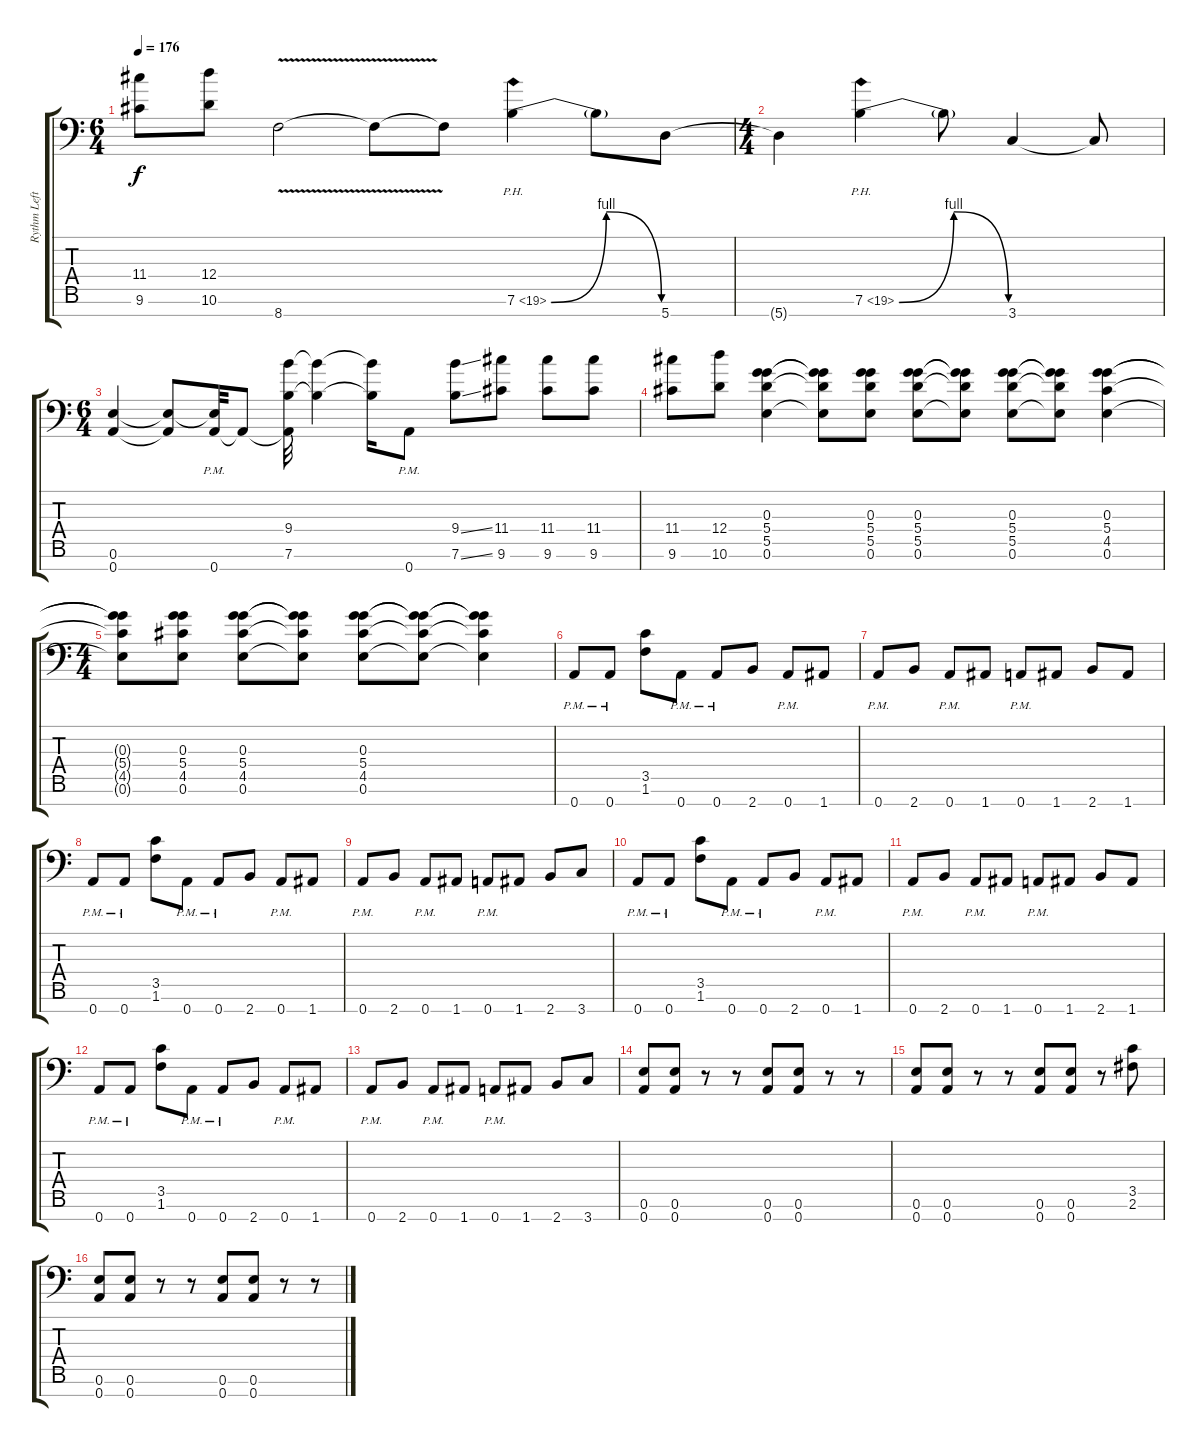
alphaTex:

\track ("Rythm Left" "Rythm Left") {instrument distortionguitar}
\staff {score tabs}
\tuning (E4 B3 G3 D3 A2 E2 A1) {hide}
\ts (6 4)
\tempo 176
\clef f4
\ks c
(11.4 9.6).8{dy f} (12.4 10.6).8 8.7{v}.2 8.7{t}.8 8.7{t}.8 7.6{be (bendrelease 0 0 30 4 30 4 60 0) ph 12}.4 7.6{t}.8 5.7.8 |
\ts (4 4)
5.7{t}.4 7.6{be (bendrelease 0 0 30 4 30 4 60 0) ph 12}.4 7.6{t}.8 3.7.4 3.7{t}.8 |
\ts (6 4)
(0.6 0.7).4 (0.6{t} 0.7{t}).8 (0.6{t} 0.7{pm}).32 0.7{t}.8 (9.4 7.6 0.7{t}).32 (9.4{t} 7.6{t}).4 (9.4{t} 7.6{t}).16 0.7{pm}.8 (9.4{ss} 7.6{ss}).8 (11.4 9.6).8 (11.4 9.6).8 (11.4 9.6).8 |
(11.4 9.6).8 (12.4 10.6).8 (0.3 5.4 5.5 0.6).4 (0.3{t} 5.4{t} 5.5{t} 0.6{t}).8 (0.3 5.4 5.5 0.6).8 (0.3 5.4 5.5 0.6).8 (0.3{t} 5.4{t} 5.5{t} 0.6{t}).8 (0.3 5.4 5.5 0.6).8 (0.3{t} 5.4{t} 5.5{t} 0.6{t}).8 (0.3 5.4 4.5 0.6).4 |
\ts (4 4)
(0.3{t} 5.4{t} 4.5{t} 0.6{t}).8 (0.3 5.4 4.5 0.6).8 (0.3 5.4 4.5 0.6).8 (0.3{t} 5.4{t} 4.5{t} 0.6{t}).8 (0.3 5.4 4.5 0.6).8 (0.3{t} 5.4{t} 4.5{t} 0.6{t}).8 (0.3{t} 5.4{t} 4.5{t} 0.6{t}).4 |
0.7{pm}.8 0.7{pm}.8 (3.5 1.6).8 0.7{pm}.8 0.7{pm}.8 2.7.8 0.7{pm}.8 1.7.8 |
0.7{pm}.8 2.7.8 0.7{pm}.8 1.7.8 0.7{pm}.8 1.7.8 2.7.8 1.7.8 |
0.7{pm}.8 0.7{pm}.8 (3.5 1.6).8 0.7{pm}.8 0.7{pm}.8 2.7.8 0.7{pm}.8 1.7.8 |
0.7{pm}.8 2.7.8 0.7{pm}.8 1.7.8 0.7{pm}.8 1.7.8 2.7.8 3.7.8 |
0.7{pm}.8 0.7{pm}.8 (3.5 1.6).8 0.7{pm}.8 0.7{pm}.8 2.7.8 0.7{pm}.8 1.7.8 |
0.7{pm}.8 2.7.8 0.7{pm}.8 1.7.8 0.7{pm}.8 1.7.8 2.7.8 1.7.8 |
0.7{pm}.8 0.7{pm}.8 (3.5 1.6).8 0.7{pm}.8 0.7{pm}.8 2.7.8 0.7{pm}.8 1.7.8 |
0.7{pm}.8 2.7.8 0.7{pm}.8 1.7.8 0.7{pm}.8 1.7.8 2.7.8 3.7.8 |
(0.6 0.7).8 (0.6 0.7).8 r.8 r.8 (0.6 0.7).8 (0.6 0.7).8 r.8 r.8 |
(0.6 0.7).8 (0.6 0.7).8 r.8 r.8 (0.6 0.7).8 (0.6 0.7).8 r.8 (3.5 2.6).8 |
(0.6 0.7).8 (0.6 0.7).8 r.8 r.8 (0.6 0.7).8 (0.6 0.7).8 r.8 r.8
